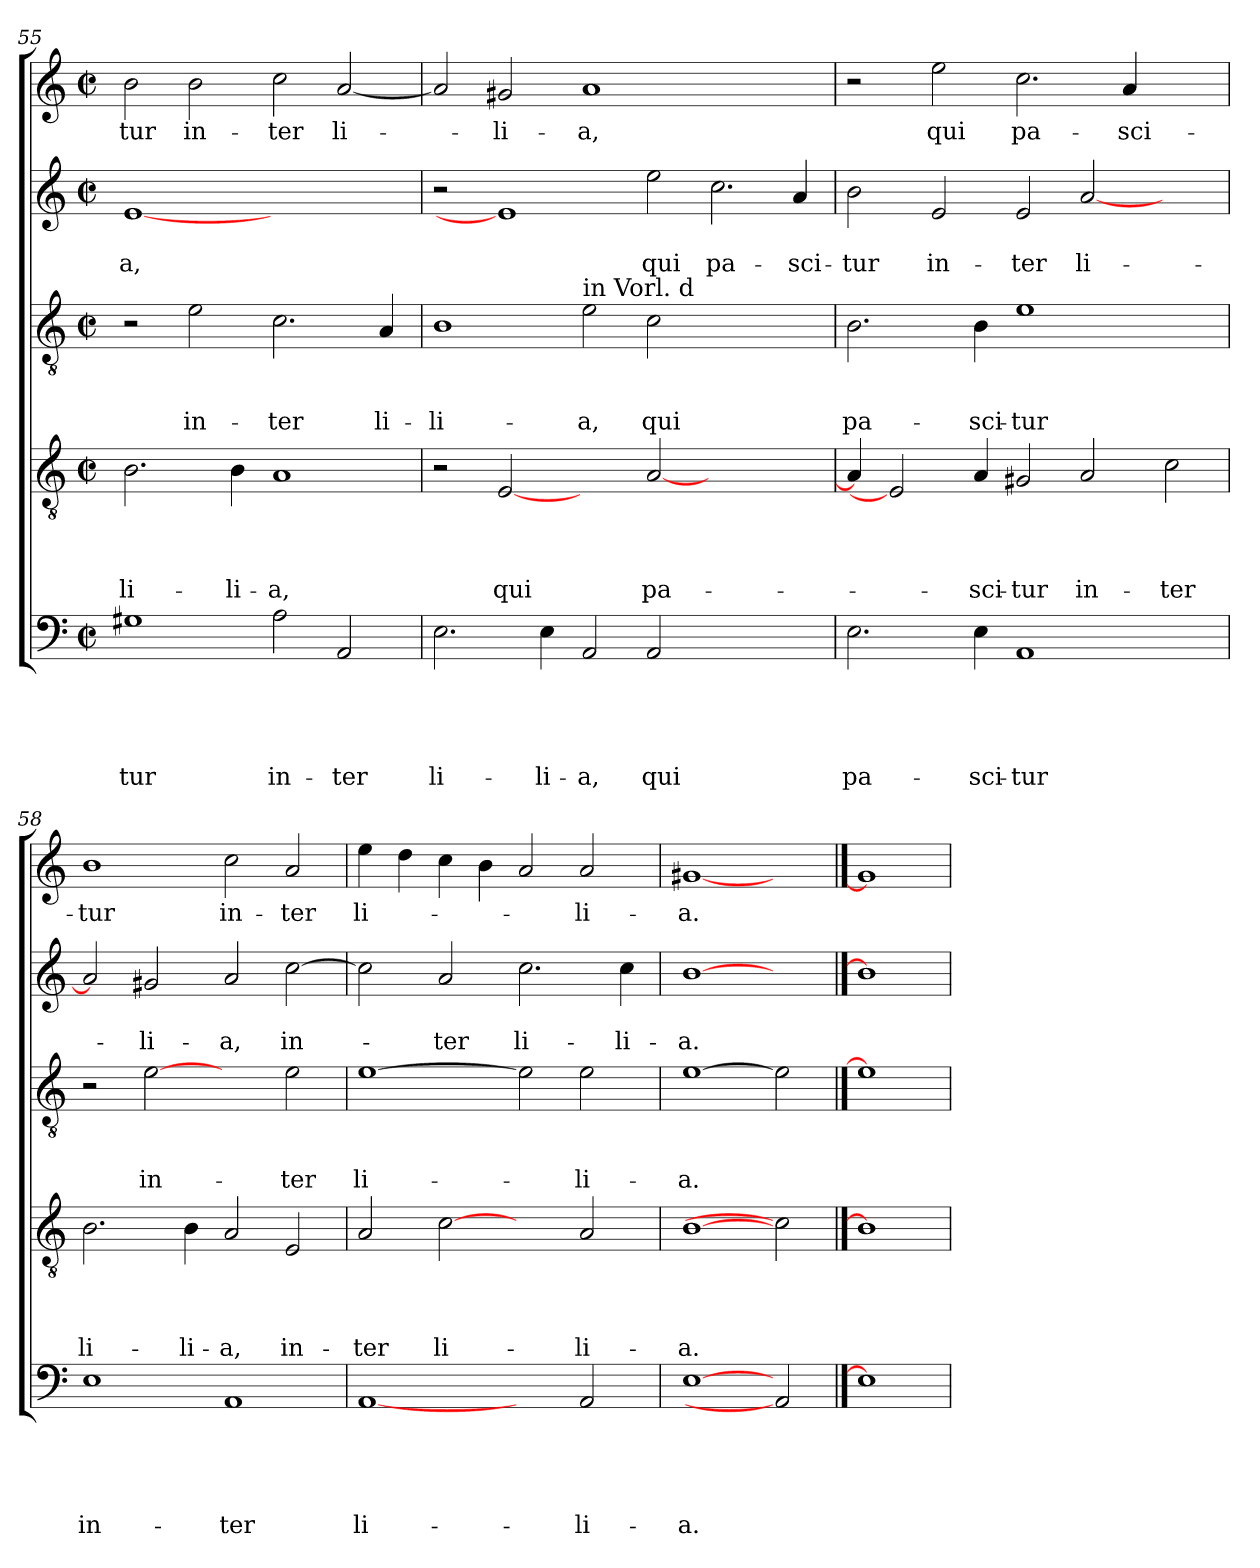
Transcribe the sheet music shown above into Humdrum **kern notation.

**kern	**text	**text	**text	**text	**text	**kern	**text	**text	**text	**text	**kern	**text	**text	**text	**kern	**text	**text	**kern	**text
*part5	*part5	*part5	*part5	*part5	*part5	*part4	*part4	*part4	*part4	*part4	*part3	*part3	*part3	*part3	*part2	*part2	*part2	*part1	*part1
*staff5	*staff5	*staff5	*staff5	*staff5	*staff5	*staff4	*staff4	*staff4	*staff4	*staff4	*staff3	*staff3	*staff3	*staff3	*staff2	*staff2	*staff2	*staff1	*staff1
!!LO:LB:g=z
*clefF4	*	*	*	*	*	*clefGv2	*	*	*	*	*clefGv2	*	*	*	*clefG2	*	*	*clefG2	*
*k[]	*	*	*	*	*	*k[]	*	*	*	*	*k[]	*	*	*	*k[]	*	*	*k[]	*
*C:	*	*	*	*	*	*C:	*	*	*	*	*C:	*	*	*	*C:	*	*	*C:	*
*M2/2	*	*	*	*	*	*M2/2	*	*	*	*	*M2/2	*	*	*	*M2/2	*	*	*M2/2	*
*met(c|)	*	*	*	*	*	*met(c|)	*	*	*	*	*met(c|)	*	*	*	*met(c|)	*	*	*met(c|)	*
=55	=55	=55	=55	=55	=55	=55	=55	=55	=55	=55	=55	=55	=55	=55	=55	=55	=55	=55	=55
1G#X	.	.	.	.	-tur	2.B\	.	.	.	li-	2r	.	.	.	[1e	.	-a,	2b\	-tur
.	.	.	.	.	.	.	.	.	.	.	2e\	.	.	in-	.	.	.	2b\	in-
.	.	.	.	.	.	4B\	.	.	.	-li-	.	.	.	.	.	.	.	.	.
2A\	.	.	.	.	in-	1A	.	.	.	-a,	2.c\	.	.	-ter	1ryy	.	.	2cc\	-ter
2AA/	.	.	.	.	-ter	.	.	.	.	.	.	.	.	.	.	.	.	[2a/	li-
.	.	.	.	.	.	.	.	.	.	.	4A/	.	.	li-	.	.	.	.	.
=56	=56	=56	=56	=56	=56	=56	=56	=56	=56	=56	=56	=56	=56	=56	=56	=56	=56	=56	=56
2.E\	.	.	.	.	li-	2r	.	.	.	.	1B	.	.	-li-	2r	.	.	2a/]	.
.	.	.	.	.	.	[2E	.	.	.	qui	.	.	.	.	1e]	.	.	2g#X/	-li-
4E\	.	.	.	.	-li-	.	.	.	.	.	.	.	.	.	.	.	.	.	.
!	!	!	!	!	!	!	!	!	!	!	!LO:TX:a:t=in Vorl. d	!	!	!	!	!	!	!	!
2AA/	.	.	.	.	-a,	2ryy	.	.	.	.	2e\	.	.	-a,	.	.	.	1a	-a,
2AA/	.	.	.	.	qui	[2A/	.	.	.	pa-	2c\	.	.	qui	2ee\	.	qui	.	.
1ryy	.	.	.	.	.	1ryy	.	.	.	.	1ryy	.	.	.	2.cc\	.	pa-	1ryy	.
.	.	.	.	.	.	.	.	.	.	.	.	.	.	.	4a/	.	-sci-	.	.
=57	=57	=57	=57	=57	=57	=57	=57	=57	=57	=57	=57	=57	=57	=57	=57	=57	=57	=57	=57
2.E\	.	.	.	.	pa-	4A/]	.	.	.	.	2.B\	.	.	pa-	2b\	.	-tur	2r	.
.	.	.	.	.	.	2E]	.	.	.	.	.	.	.	.	.	.	.	.	.
.	.	.	.	.	.	.	.	.	.	.	.	.	.	.	2e/	.	in-	2ee\	qui
4E\	.	.	.	.	-sci-	4A/	.	.	.	-sci-	4B\	.	.	-sci-	.	.	.	.	.
1AA	.	.	.	.	-tur	2G#X/	.	.	.	-tur	1e	.	.	-tur	2e/	.	-ter	2.cc\	pa-
.	.	.	.	.	.	2A/	.	.	.	in-	.	.	.	.	[2a/	.	li-	.	.
.	.	.	.	.	.	.	.	.	.	.	.	.	.	.	.	.	.	4a/	-sci-
2ryy	.	.	.	.	.	2c\	.	.	.	-ter	2ryy	.	.	.	2ryy	.	.	2ryy	.
=58	=58	=58	=58	=58	=58	=58	=58	=58	=58	=58	=58	=58	=58	=58	=58	=58	=58	=58	=58
1E	.	.	.	.	in-	2.B\	.	.	.	li-	2r	.	.	.	2a/]	.	.	1b	-tur
.	.	.	.	.	.	.	.	.	.	.	[2e	.	.	in-	2g#/	.	-li-	.	.
.	.	.	.	.	.	4B\	.	.	.	-li-	.	.	.	.	.	.	.	.	.
1AA	.	.	.	.	-ter	2A/	.	.	.	-a,	2ryy	.	.	.	2a/	.	-a,	2cc\	in-
.	.	.	.	.	.	2E/	.	.	.	in-	2e\	.	.	-ter	[2cc\	.	in-	2a/	-ter
=59	=59	=59	=59	=59	=59	=59	=59	=59	=59	=59	=59	=59	=59	=59	=59	=59	=59	=59	=59
[1AA	.	.	.	.	li-	2A/	.	.	.	-ter	[1e	.	.	li-	2cc\]	.	.	4ee\	li-
.	.	.	.	.	.	.	.	.	.	.	.	.	.	.	.	.	.	4dd\	.
.	.	.	.	.	.	[2c	.	.	.	li-	.	.	.	.	2a/	.	-ter	4cc\	.
.	.	.	.	.	.	.	.	.	.	.	.	.	.	.	.	.	.	4b\	.
2ryy	.	.	.	.	.	2ryy	.	.	.	.	2e]	.	.	.	2.cc\	.	li-	2a/	.
2AA/	.	.	.	.	-li-	2A/	.	.	.	-li-	2e\	.	.	-li-	.	.	.	2a/	-li-
.	.	.	.	.	.	.	.	.	.	.	.	.	.	.	4cc\	.	-li-	.	.
=60	=60	=60	=60	=60	=60	=60	=60	=60	=60	=60	=60	=60	=60	=60	=60	=60	=60	=60	=60
[1E	.	.	.	.	-a.	[1B	.	.	.	-a.	[1e	.	.	-a.	[1b	.	-a.	[1g#X	-a.
2AA]	.	.	.	.	.	2c]	.	.	.	.	2e]	.	.	.	2ryy	.	.	2ryy	.
==61	==61	==61	==61	==61	==61	==61	==61	==61	==61	==61	==61	==61	==61	==61	==61	==61	==61	==61	==61
1E]	.	.	.	.	.	1B]	.	.	.	.	1e]	.	.	.	1b]	.	.	1g#]	.
=	=	=	=	=	=	=	=	=	=	=	=	=	=	=	=	=	=	=	=
*-	*-	*-	*-	*-	*-	*-	*-	*-	*-	*-	*-	*-	*-	*-	*-	*-	*-	*-	*-
